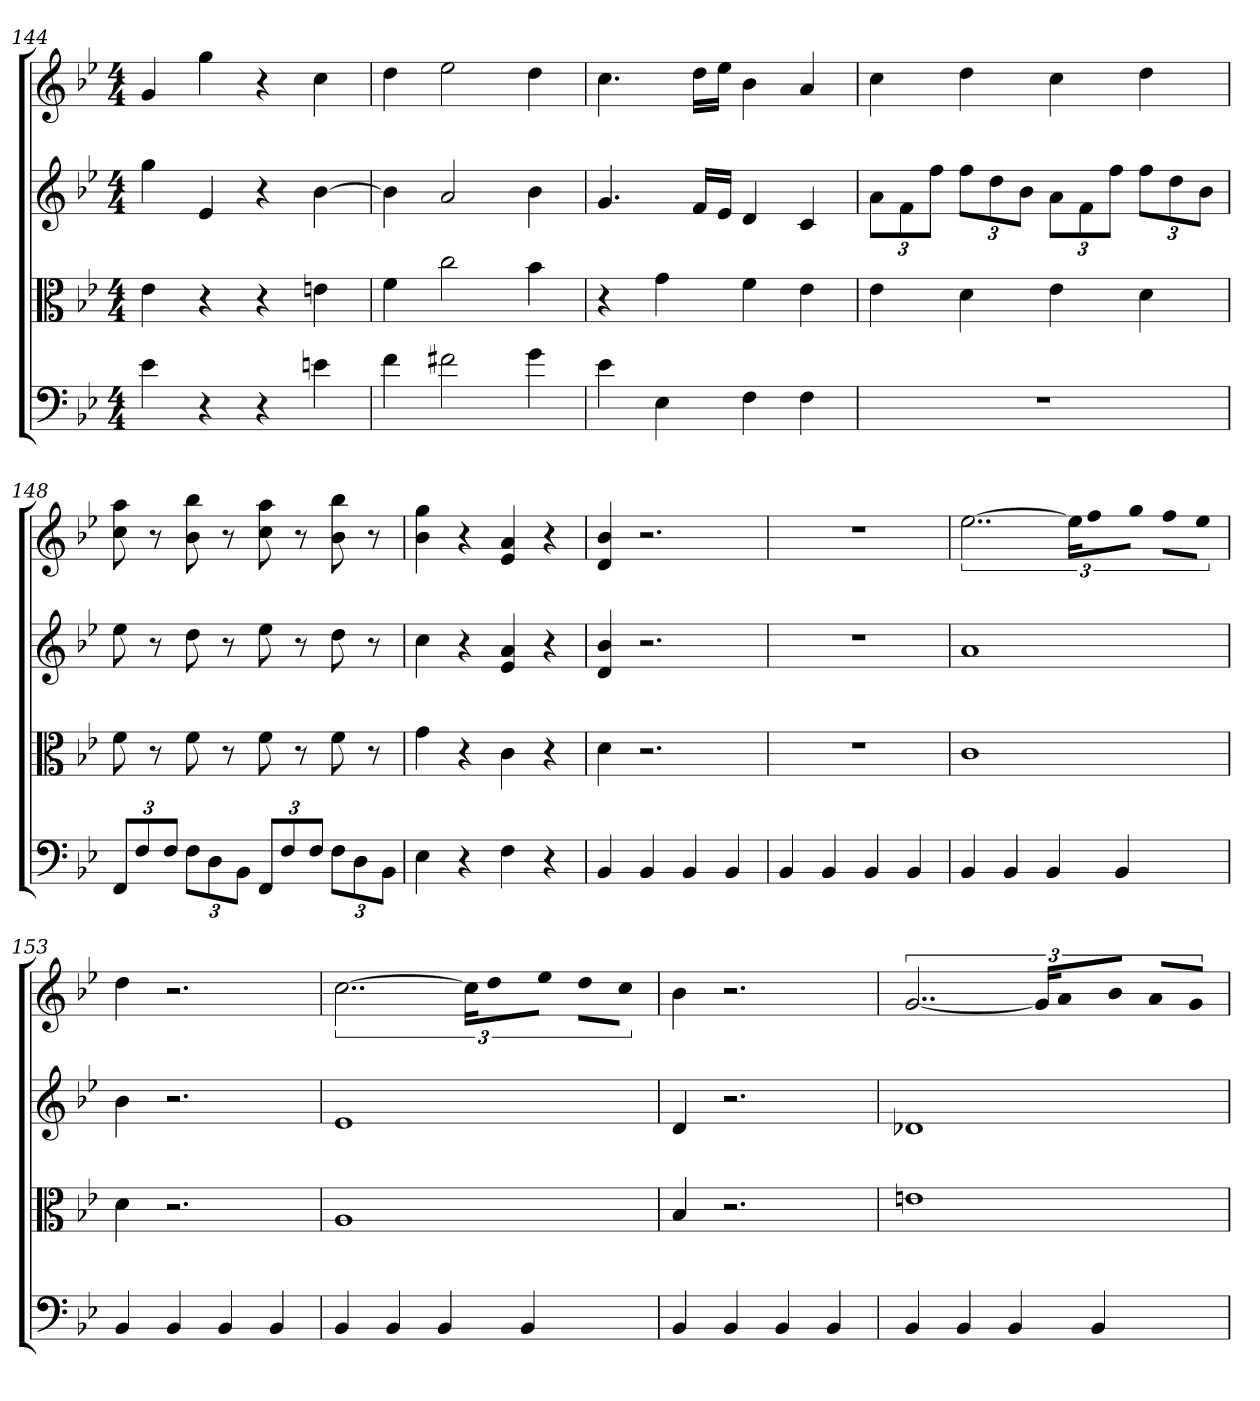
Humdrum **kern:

**kern	**kern	**kern	**kern
*part4	*part3	*part2	*part1
*staff4	*staff3	*staff2	*staff1
*clefF4	*clefC3	*	*
*k[b-e-]	*k[b-e-]	*k[b-e-]	*k[b-e-]
*B-:	*B-:	*B-:	*B-:
*M4/4	*M4/4	*M4/4	*M4/4
=144	=144	=144	=144
4e-	4e-	4gg	4g
4r	4r	4e-	4gg
4r	4r	4r	4r
4en	4en	[4b-	4cc
=145	=145	=145	=145
4f	4f	4b-]	4dd
2f#X	2cc	2a	2ee-
4g	4b-	4b-	4dd
=146	=146	=146	=146
4e-	4r	4.g	4.cc
4E-	4g	.	.
.	.	16fLL	16ddLL
.	.	16e-JJ	16ee-JJ
4F	4f	4d	4b-
4F	4e-	4c	4a
=147	=147	=147	=147
1r	4e-	12aL	4cc
.	.	12f	.
.	.	12ffJ	.
.	4d	12ffL	4dd
.	.	12dd	.
.	.	12b-J	.
.	4e-	12aL	4cc
.	.	12f	.
.	.	12ffJ	.
.	4d	12ffL	4dd
.	.	12dd	.
.	.	12b-J	.
=148	=148	=148	=148
12FF/L	8f	8ee-	8cc 8aa
12F/	.	.	.
.	8r	8r	8r
12F/J	.	.	.
12F\L	8f	8dd	8b- 8bb-
12D\	.	.	.
.	8r	8r	8r
12BB-\J	.	.	.
12FF/L	8f	8ee-	8cc 8aa
12F/	.	.	.
.	8r	8r	8r
12F/J	.	.	.
12F\L	8f	8dd	8b- 8bb-
12D\	.	.	.
.	8r	8r	8r
12BB-\J	.	.	.
=149	=149	=149	=149
4E-	4g	4cc	4b- 4gg
4r	4r	4r	4r
4F	4c	4e- 4a	4e- 4a
4r	4r	4r	4r
=150	=150	=150	=150
4BB-	4d	4d 4b-	4d 4b-
4BB-	2.r	2.r	2.r
4BB-	.	.	.
4BB-	.	.	.
=151	=151	=151	=151
4BB-	1r	1r	1r
4BB-	.	.	.
4BB-	.	.	.
4BB-	.	.	.
=152	=152	=152	=152
4BB-	1c	1a	[3..ee-
4BB-	.	.	.
4BB-	.	.	.
.	.	.	24ee-LL]
.	.	.	16ff
.	.	.	16ggJJ
4BB-	.	.	8ffL
.	.	.	8ee-J
=153	=153	=153	=153
4BB-	4d	4b-	4dd
4BB-	2.r	2.r	2.r
4BB-	.	.	.
4BB-	.	.	.
=154	=154	=154	=154
4BB-	1A	1e-	[3..cc
4BB-	.	.	.
4BB-	.	.	.
.	.	.	24ccLL]
.	.	.	16dd
.	.	.	16ee-JJ
4BB-	.	.	8ddL
.	.	.	8ccJ
=155	=155	=155	=155
4BB-	4B-	4d	4b-
4BB-	2.r	2.r	2.r
4BB-	.	.	.
4BB-	.	.	.
=156	=156	=156	=156
4BB-	1en	1d-X	[3..g
4BB-	.	.	.
4BB-	.	.	.
.	.	.	24gLL]
.	.	.	16a
.	.	.	16b-JJ
4BB-	.	.	8aL
.	.	.	8gJ
=	=	=	=
*-	*-	*-	*-
